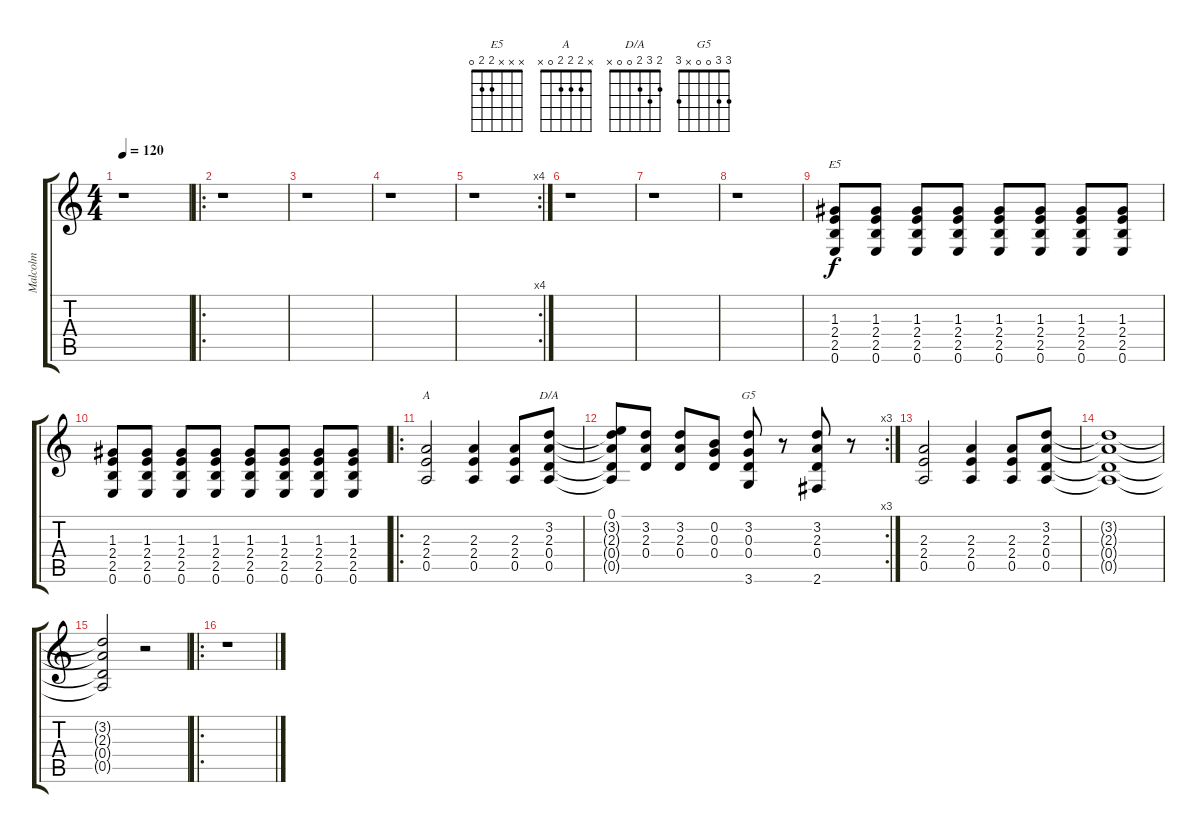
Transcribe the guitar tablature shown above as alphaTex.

\track ("Malcolm" "Malcolm") {instrument distortionguitar}
\staff {score tabs}
\tuning (E4 B3 G3 D3 A2 E2) {hide}
\chord ("E5" x x x 2 2 0)
\chord ("A" x 2 2 2 0 x)
\chord ("D/A" 2 3 2 0 0 x)
\chord ("G5" 3 3 0 0 x 3)
\ts (4 4)
\tempo 120
\clef g2
\ks c
r.1{dy f} |
\ro
r.1 |
r.1 |
r.1 |
\rc 4
r.1 |
r.1 |
r.1 |
r.1 |
(1.3 2.4 2.5 0.6).8{ch "E5"} (1.3 2.4 2.5 0.6).8 (1.3 2.4 2.5 0.6).8 (1.3 2.4 2.5 0.6).8 (1.3 2.4 2.5 0.6).8 (1.3 2.4 2.5 0.6).8 (1.3 2.4 2.5 0.6).8 (1.3 2.4 2.5 0.6).8 |
(1.3 2.4 2.5 0.6).8 (1.3 2.4 2.5 0.6).8 (1.3 2.4 2.5 0.6).8 (1.3 2.4 2.5 0.6).8 (1.3 2.4 2.5 0.6).8 (1.3 2.4 2.5 0.6).8 (1.3 2.4 2.5 0.6).8 (1.3 2.4 2.5 0.6).8 |
\ro
(2.3 2.4 0.5).2{ch "A"} (2.3 2.4 0.5).4 (2.3 2.4 0.5).8 (3.2 2.3 0.4 0.5).8{ch "D/A"} |
\rc 3
(0.1 3.2{t} 2.3{t} 0.4{t} 0.5{t}).8 (3.2 2.3 0.4).8 (3.2 2.3 0.4).8 (0.2 0.3 0.4).8 (3.2 0.3 0.4 3.6).8{ch "G5"} r.8 (3.2 2.3 0.4 2.6).8 r.8 |
(2.3 2.4 0.5).2 (2.3 2.4 0.5).4 (2.3 2.4 0.5).8 (3.2 2.3 0.4 0.5).8 |
(3.2{t} 2.3{t} 0.4{t} 0.5{t}).1 |
(3.2{t} 2.3{t} 0.4{t} 0.5{t}).2 r.2 |
\ro
r.1
